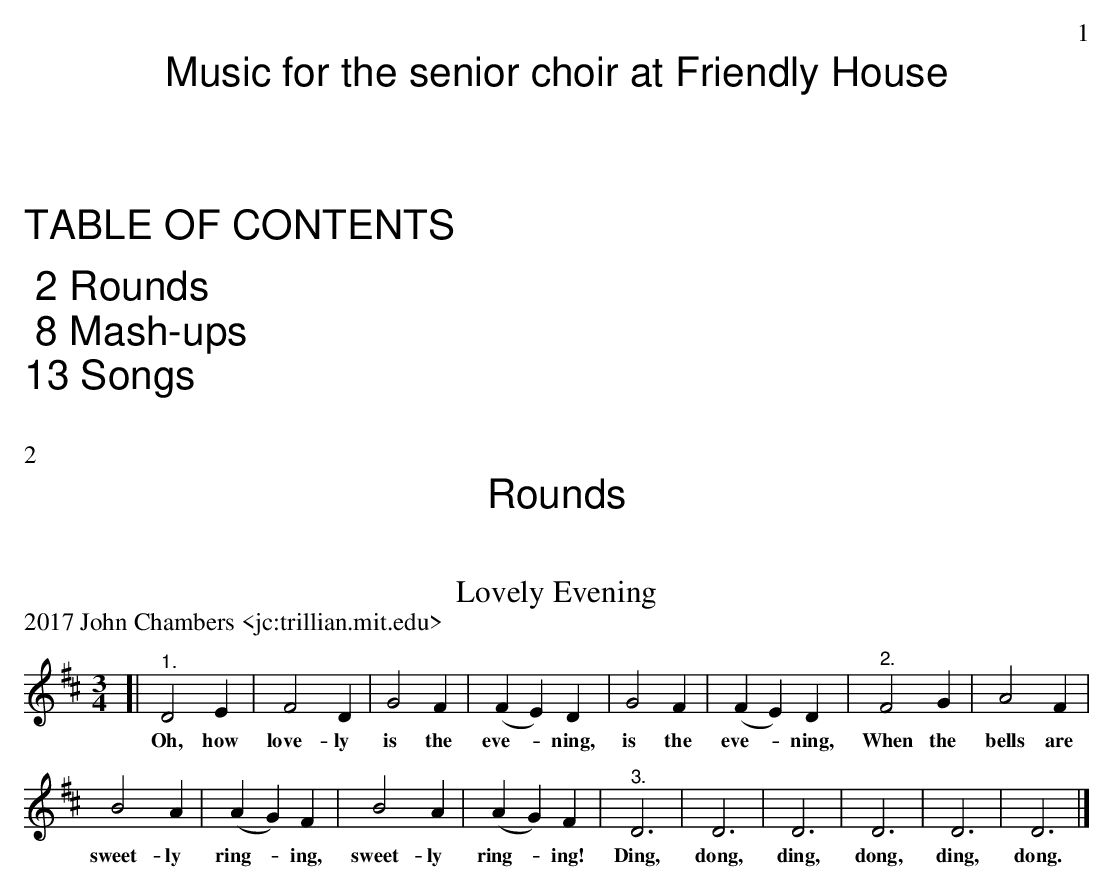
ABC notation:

X:1
T:Lovely Evening
M:3/4
L:1/4
K:Dmaj
[|"^1."D2 E | F2 D | G2 F | (F E) D | G2 F | (F E) D | "^2."F2 G | A2 F |
w:Oh, how love-ly is the eve-*ning, is the eve-*ning, When the bells are
B2 A | (A G) F | B2 A | (A G) F | "^3."D3 | D3 | D3 | D3 | D3 | D3 |]
w:sweet-ly ring-*ing, sweet-ly ring-* ing! Ding, dong, ding, dong, ding, dong.
